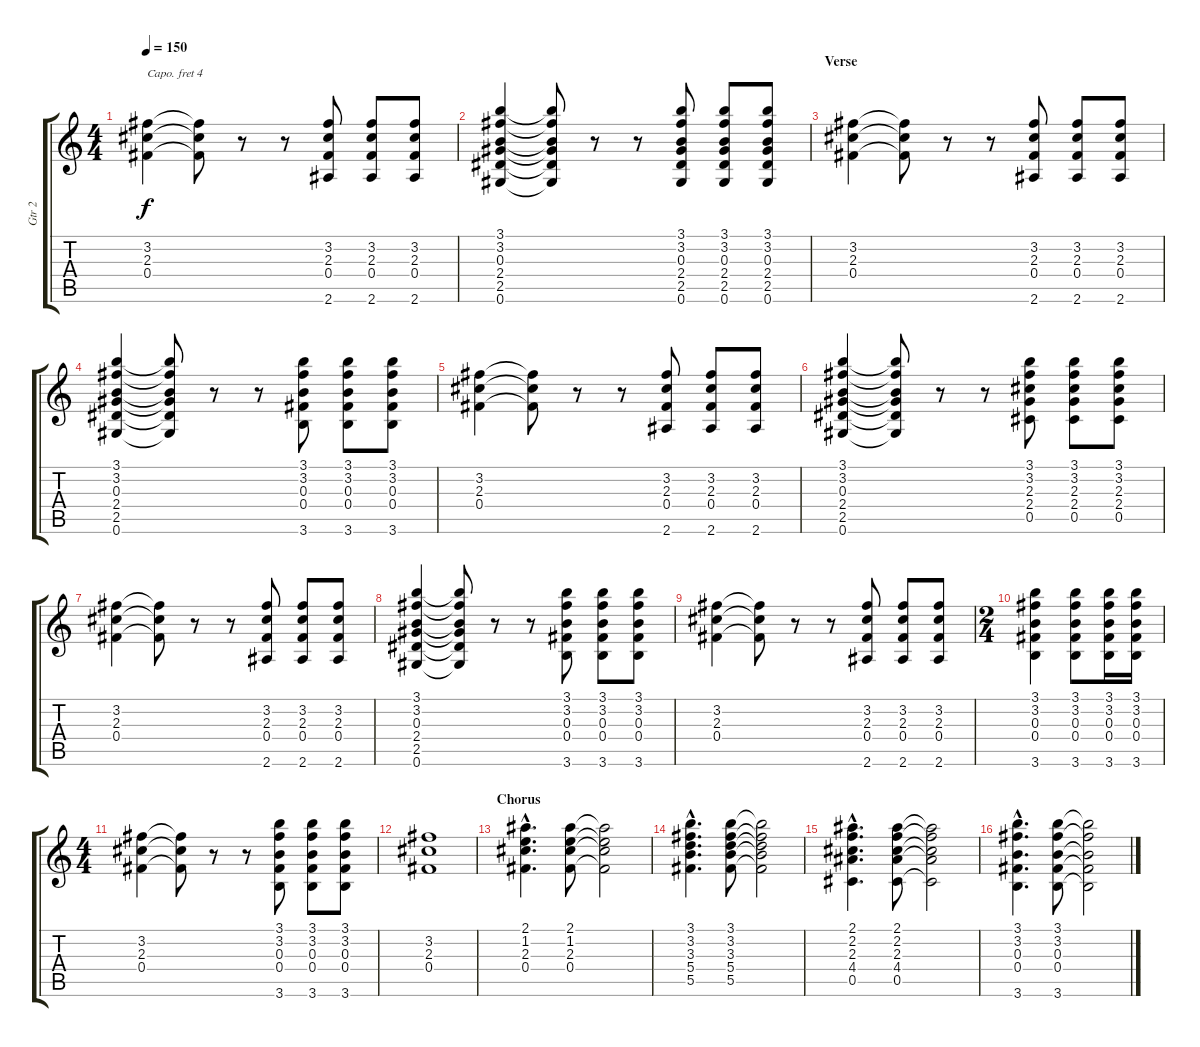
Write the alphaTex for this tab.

\track ("Gtr 2" "Gtr 2") {instrument acousticguitarsteel}
\staff {score tabs}
\capo 4
\tuning (E4 B3 G3 D3 A2 E2) {hide}
\ts (4 4)
\tempo 150
\clef g2
\ks c
(3.2 2.3 0.4).4{dy f} (3.2{t} 2.3{t} 0.4{t}).8 r.8 r.8 (3.2 2.3 0.4 2.6).8 (3.2 2.3 0.4 2.6).8 (3.2 2.3 0.4 2.6).8 |
(3.1 3.2 0.3 2.4 2.5 0.6).4 (3.1{t} 3.2{t} 0.3{t} 2.4{t} 2.5{t} 0.6{t}).8 r.8 r.8 (3.1 3.2 0.3 2.4 2.5 0.6).8 (3.1 3.2 0.3 2.4 2.5 0.6).8 (3.1 3.2 0.3 2.4 2.5 0.6).8 |
\section ("" "Verse")
(3.2 2.3 0.4).4 (3.2{t} 2.3{t} 0.4{t}).8 r.8 r.8 (3.2 2.3 0.4 2.6).8 (3.2 2.3 0.4 2.6).8 (3.2 2.3 0.4 2.6).8 |
(3.1 3.2 0.3 2.4 2.5 0.6).4 (3.1{t} 3.2{t} 0.3{t} 2.4{t} 2.5{t} 0.6{t}).8 r.8 r.8 (3.1 3.2 0.3 0.4 3.6).8 (3.1 3.2 0.3 0.4 3.6).8 (3.1 3.2 0.3 0.4 3.6).8 |
(3.2 2.3 0.4).4 (3.2{t} 2.3{t} 0.4{t}).8 r.8 r.8 (3.2 2.3 0.4 2.6).8 (3.2 2.3 0.4 2.6).8 (3.2 2.3 0.4 2.6).8 |
(3.1 3.2 0.3 2.4 2.5 0.6).4 (3.1{t} 3.2{t} 0.3{t} 2.4{t} 2.5{t} 0.6{t}).8 r.8 r.8 (3.1 3.2 2.3 2.4 0.5).8 (3.1 3.2 2.3 2.4 0.5).8 (3.1 3.2 2.3 2.4 0.5).8 |
(3.2 2.3 0.4).4 (3.2{t} 2.3{t} 0.4{t}).8 r.8 r.8 (3.2 2.3 0.4 2.6).8 (3.2 2.3 0.4 2.6).8 (3.2 2.3 0.4 2.6).8 |
(3.1 3.2 0.3 2.4 2.5 0.6).4 (3.1{t} 3.2{t} 0.3{t} 2.4{t} 2.5{t} 0.6{t}).8 r.8 r.8 (3.1 3.2 0.3 0.4 3.6).8 (3.1 3.2 0.3 0.4 3.6).8 (3.1 3.2 0.3 0.4 3.6).8 |
(3.2 2.3 0.4).4 (3.2{t} 2.3{t} 0.4{t}).8 r.8 r.8 (3.2 2.3 0.4 2.6).8 (3.2 2.3 0.4 2.6).8 (3.2 2.3 0.4 2.6).8 |
\ts (2 4)
(3.1 3.2 0.3 0.4 3.6).4 (3.1 3.2 0.3 0.4 3.6).8 (3.1 3.2 0.3 0.4 3.6).16 (3.1 3.2 0.3 0.4 3.6).16 |
\ts (4 4)
(3.2 2.3 0.4).4 (3.2{t} 2.3{t} 0.4{t}).8 r.8 r.8 (3.1 3.2 0.3 0.4 3.6).8 (3.1 3.2 0.3 0.4 3.6).8 (3.1 3.2 0.3 0.4 3.6).8 |
(3.2 2.3 0.4).1 |
\section ("" "Chorus")
(2.1{hac} 1.2{hac} 2.3{hac} 0.4{hac}).4{d} (2.1 1.2 2.3 0.4).8 (2.1{t} 1.2{t} 2.3{t} 0.4{t}).2 |
(3.1{hac} 3.2{hac} 3.3{hac} 5.4{hac} 5.5{hac}).4{d} (3.1 3.2 3.3 5.4 5.5).8 (3.1{t} 3.2{t} 3.3{t} 5.4{t} 5.5{t}).2 |
(2.1{hac} 2.2{hac} 2.3{hac} 4.4{hac} 0.5{hac}).4{d} (2.1 2.2 2.3 4.4 0.5).8 (2.1{t} 2.2{t} 2.3{t} 4.4{t} 0.5{t}).2 |
(3.1{hac} 3.2{hac} 0.3{hac} 0.4{hac} 3.6{hac}).4{d} (3.1 3.2 0.3 0.4 3.6).8 (3.1{t} 3.2{t} 0.3{t} 0.4{t} 3.6{t}).2
